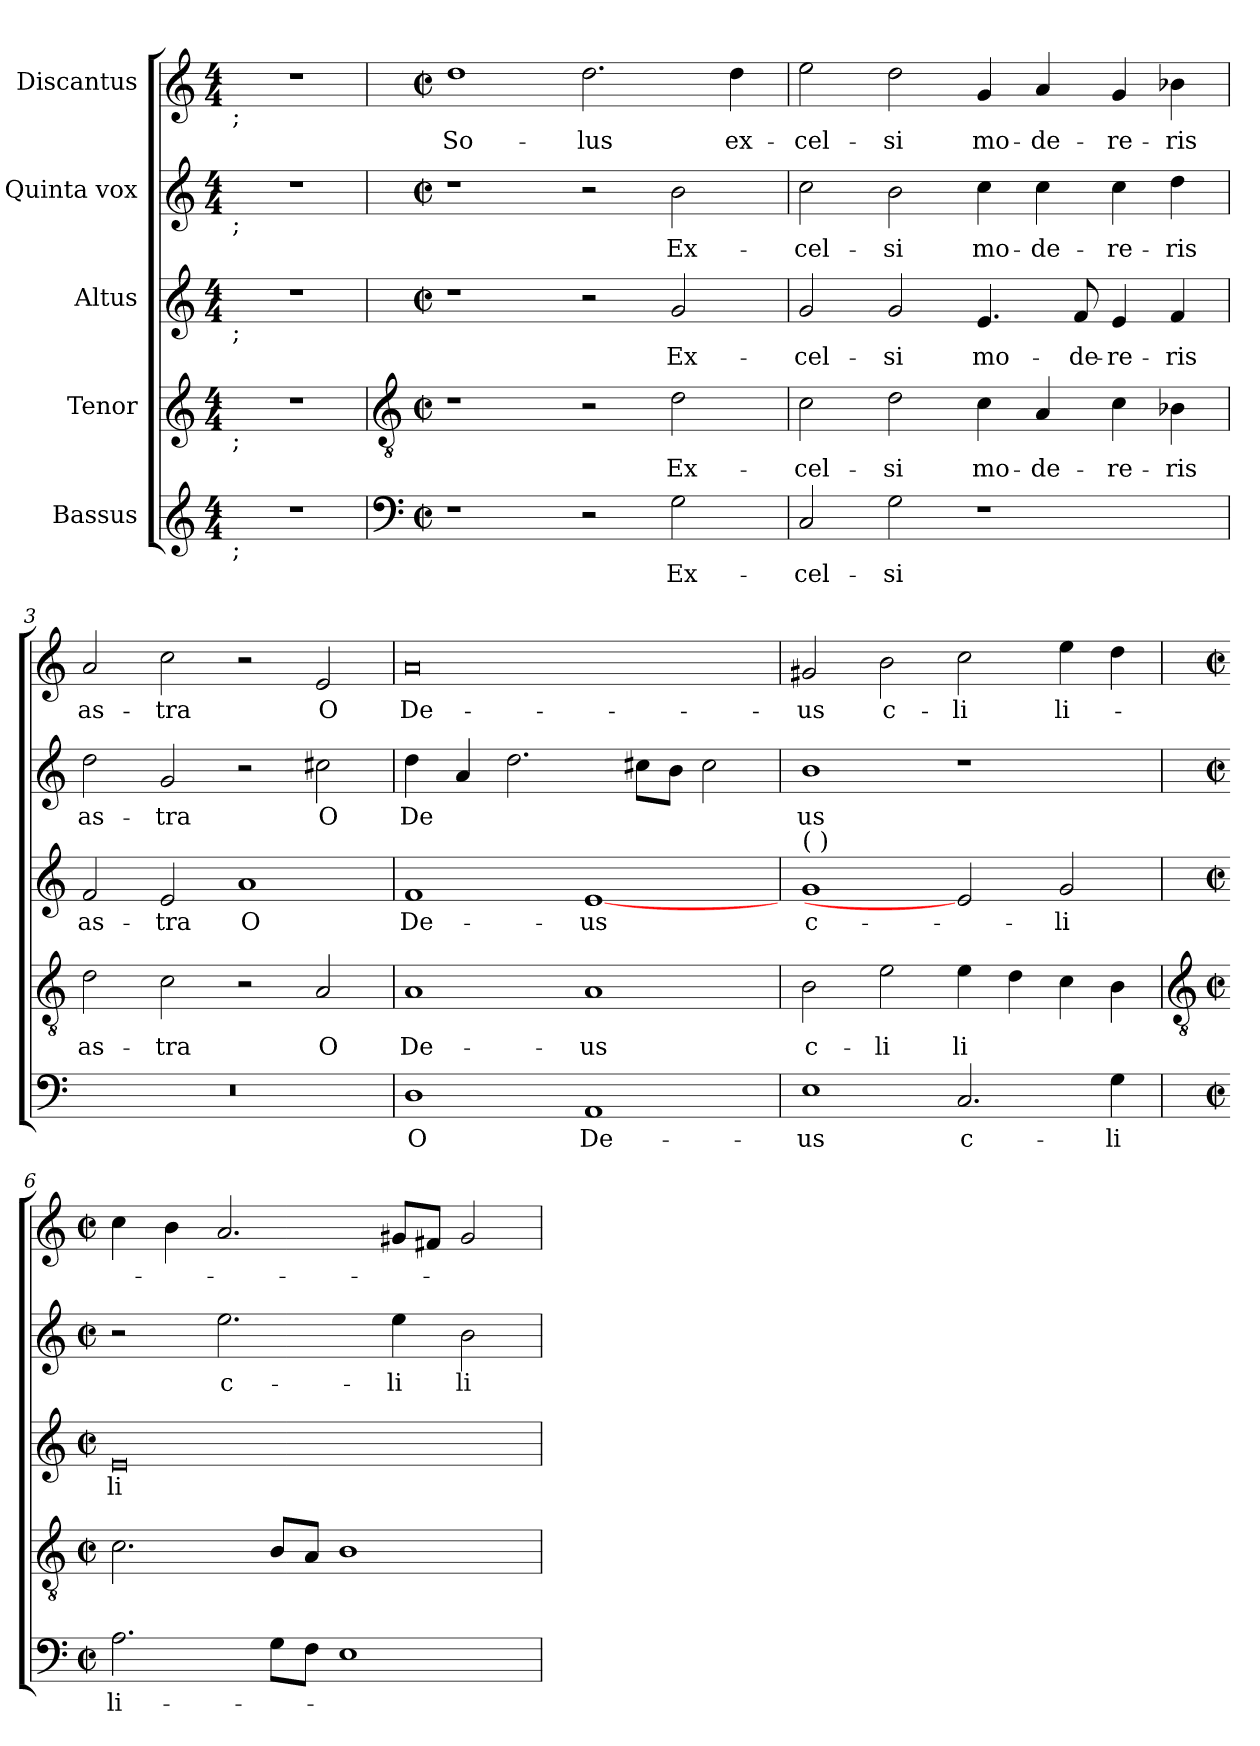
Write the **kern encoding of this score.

**kern	**text	**kern	**text	**kern	**text	**kern	**text	**kern	**text
*part5	*part5	*part4	*part4	*part3	*part3	*part2	*part2	*part1	*part1
*staff5	*staff5	*staff4	*staff4	*staff3	*staff3	*staff2	*staff2	*staff1	*staff1
*I"Bassus	*	*I"Tenor	*	*I"Altus	*	*I"Quinta vox	*	*I"Discantus	*
*clefG2	*	*clefG2	*	*clefG2	*	*clefG2	*	*clefG2	*
*k[]	*	*k[]	*	*k[]	*	*k[]	*	*k[]	*
*C:	*	*C:	*	*C:	*	*C:	*	*C:	*
*M4/4	*	*M4/4	*	*M4/4	*	*M4/4	*	*M4/4	*
=	=	=	=	=	=	=	=	=	=
!	!	!	!	!	!	!	!	!LO:TX:b:t=;	!
!	!	!	!	!	!	!LO:TX:b:t=;	!	!	!
!	!	!	!	!LO:TX:b:t=;	!	!	!	!	!
!	!	!LO:TX:b:t=;	!	!	!	!	!	!	!
!LO:TX:b:t=;	!	!	!	!	!	!	!	!	!
1r	.	1r	.	1r	.	1r	.	1r	.
!!LO:LB:g=z
=1	=1	=1	=1	=1	=1	=1	=1	=1	=1
*clefF4	*	*clefGv2	*	*	*	*	*	*	*
*M4/2	*	*M4/2	*	*M4/2	*	*M4/2	*	*M4/2	*
*met(c|)	*	*met(c|)	*	*met(c|)	*	*met(c|)	*	*met(c|)	*
!	!	!	!	!	!	!	!	!	!LO:LY:b
1r	.	1r	.	1r	.	1r	.	1dd	So-
!	!	!	!	!	!	!	!	!	!LO:LY:b
2r	.	2r	.	2r	.	2r	.	2.dd	-lus
!	!LO:LY:b	!	!LO:LY:b	!	!LO:LY:b	!	!LO:LY:b	!	!
2G	Ex-	2d	Ex-	2g	Ex-	2b	Ex-	.	.
!	!	!	!	!	!	!	!	!	!LO:LY:b
.	.	.	.	.	.	.	.	4dd	ex-
=2	=2	=2	=2	=2	=2	=2	=2	=2	=2
!	!LO:LY:b	!	!LO:LY:b	!	!LO:LY:b	!	!LO:LY:b	!	!LO:LY:b
2C	-cel-	2c	-cel-	2g	-cel-	2cc	-cel-	2ee	-cel-
!	!LO:LY:b	!	!LO:LY:b	!	!LO:LY:b	!	!LO:LY:b	!	!LO:LY:b
2G	-si	2d	-si	2g	-si	2b	-si	2dd	-si
!	!	!	!LO:LY:b	!	!LO:LY:b	!	!LO:LY:b	!	!LO:LY:b
1r	.	4c	mo-	4.e	mo-	4cc	mo-	4g	mo-
!	!	!	!LO:LY:b	!	!	!	!LO:LY:b	!	!LO:LY:b
.	.	4A	-de-	.	.	4cc	-de-	4a	-de-
!	!	!	!	!	!LO:LY:b	!	!	!	!
.	.	.	.	8f	-de-	.	.	.	.
!	!	!	!LO:LY:b	!	!LO:LY:b	!	!LO:LY:b	!	!LO:LY:b
.	.	4c	-re-	4e	-re-	4cc	-re-	4g	-re-
!	!	!	!LO:LY:b	!	!LO:LY:b	!	!LO:LY:b	!	!LO:LY:b
.	.	4B-X	-ris	4f	-ris	4dd	-ris	4b-X	-ris
=3	=3	=3	=3	=3	=3	=3	=3	=3	=3
!	!	!	!LO:LY:b	!	!LO:LY:b	!	!LO:LY:b	!	!LO:LY:b
0r	.	2d	as-	2f	as-	2dd	as-	2a	as-
!	!	!	!LO:LY:b	!	!LO:LY:b	!	!LO:LY:b	!	!LO:LY:b
.	.	2c	-tra	2e	-tra	2g	-tra	2cc	-tra
!	!	!	!	!	!LO:LY:b	!	!	!	!
.	.	2r	.	1a	O	2r	.	2r	.
!	!	!	!LO:LY:b	!	!	!	!LO:LY:b	!	!LO:LY:b
.	.	2A	O	.	.	2cc#X	O	2e	O
=4	=4	=4	=4	=4	=4	=4	=4	=4	=4
!	!LO:LY:b	!	!LO:LY:b	!	!LO:LY:b	!	!LO:LY:b	!	!LO:LY:b
1D	O	1A	De-	1f	De-	4dd	De	0a	De-
.	.	.	.	.	.	4a	.	.	.
.	.	.	.	.	.	2.dd	.	.	.
!	!LO:LY:b	!	!LO:LY:b	!	!LO:LY:b	!	!	!	!
1AA	De-	1A	-us	[1e	-us	.	.	.	.
.	.	.	.	.	.	8cc#L	.	.	.
.	.	.	.	.	.	8bJ	.	.	.
.	.	.	.	.	.	2cc#	.	.	.
=5	=5	=5	=5	=5	=5	=5	=5	=5	=5
!	!	!	!	!LO:TX:a:t=(  )	!	!	!	!	!
!	!LO:LY:b	!	!LO:LY:b	!	!LO:LY:b	!	!LO:LY:b	!	!LO:LY:b
1E	-us	2B	c-	1g	c-	1b	us	2g#X	-us
!	!	!	!LO:LY:b	!	!	!	!	!	!LO:LY:b
.	.	2e	-li	.	.	.	.	2b	c-
!	!LO:LY:b	!	!LO:LY:b	!	!	!	!	!	!LO:LY:b
2.C	c-	4e	li	2e]	.	1r	.	2cc	-li
.	.	4d	.	.	.	.	.	.	.
!	!	!	!	!	!LO:LY:b	!	!	!	!LO:LY:b
.	.	4c	.	2g	-li	.	.	4ee	li-
!	!LO:LY:b	!	!	!	!	!	!	!	!
4G	-li	4B	.	.	.	.	.	4dd	.
!!LO:LB:g=z
=6	=6	=6	=6	=6	=6	=6	=6	=6	=6
*	*	*clefGv2	*	*	*	*	*	*	*
*M4/2	*	*M4/2	*	*M4/2	*	*M4/2	*	*M4/2	*
*met(c|)	*	*met(c|)	*	*met(c|)	*	*met(c|)	*	*met(c|)	*
!	!LO:LY:b	!	!	!	!LO:LY:b	!	!	!	!
2.A	li-	2.c	.	0e	li-	2r	.	4cc	.
.	.	.	.	.	.	.	.	4b	.
!	!	!	!	!	!	!	!LO:LY:b	!	!
.	.	.	.	.	.	2.ee	c-	2.a	.
8GL	.	8BL	.	.	.	.	.	.	.
8FJ	.	8AJ	.	.	.	.	.	.	.
1E	.	1B	.	.	.	.	.	.	.
!	!	!	!	!	!	!	!LO:LY:b	!	!
.	.	.	.	.	.	4ee	-li	8g#L	.
.	.	.	.	.	.	.	.	8f#J	.
!	!	!	!	!	!	!	!LO:LY:b	!	!
.	.	.	.	.	.	2b	li-	2g#	.
=	=	=	=	=	=	=	=	=	=
*-	*-	*-	*-	*-	*-	*-	*-	*-	*-
